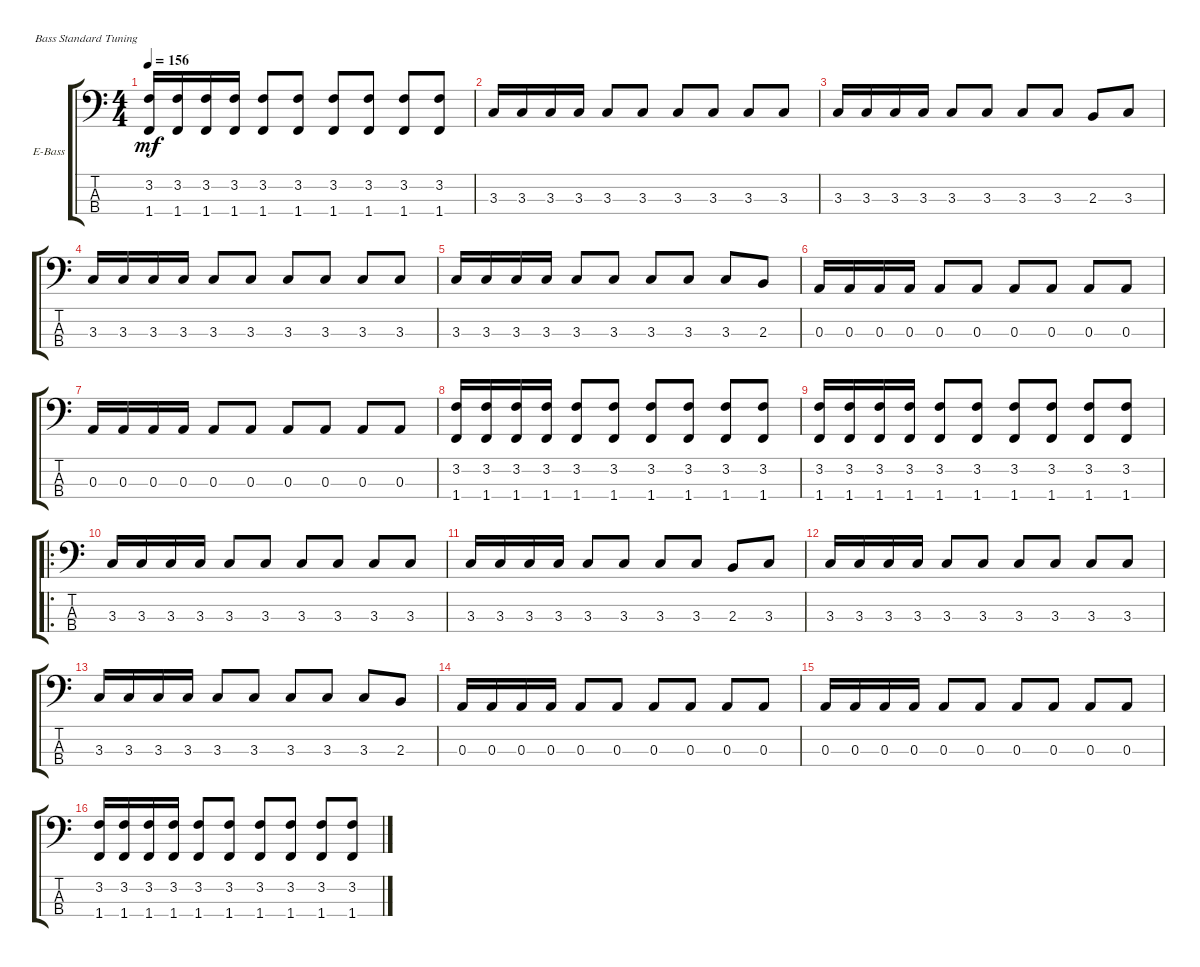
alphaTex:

\defaultSystemsLayout 4
\bracketExtendMode groupsimilarinstruments
\firstSystemTrackNameOrientation horizontal
\otherSystemsTrackNameOrientation horizontal
\track ("Electric Bass" "E-Bass") {instrument electricbassfinger}
\staff {score tabs}
\tuning (G2 D2 A1 E1)
\ts (4 4)
\tempo 156
\clef f4
\ks c
(1.4 3.2).16{dy mf} (1.4 3.2).16 (1.4 3.2).16 (1.4 3.2).16 (1.4 3.2).8 (1.4 3.2).8 (1.4 3.2).8 (1.4 3.2).8 (1.4 3.2).8 (1.4 3.2).8 |
3.3.16 3.3.16 3.3.16 3.3.16 3.3.8 3.3.8 3.3.8 3.3.8 3.3.8 3.3.8 |
3.3.16 3.3.16 3.3.16 3.3.16 3.3.8 3.3.8 3.3.8 3.3.8 2.3.8 3.3.8 |
3.3.16 3.3.16 3.3.16 3.3.16 3.3.8 3.3.8 3.3.8 3.3.8 3.3.8 3.3.8 |
3.3.16 3.3.16 3.3.16 3.3.16 3.3.8 3.3.8 3.3.8 3.3.8 3.3.8 2.3.8 |
0.3.16 0.3.16 0.3.16 0.3.16 0.3.8 0.3.8 0.3.8 0.3.8 0.3.8 0.3.8 |
0.3.16 0.3.16 0.3.16 0.3.16 0.3.8 0.3.8 0.3.8 0.3.8 0.3.8 0.3.8 |
(1.4 3.2).16 (1.4 3.2).16 (1.4 3.2).16 (1.4 3.2).16 (1.4 3.2).8 (1.4 3.2).8 (1.4 3.2).8 (1.4 3.2).8 (1.4 3.2).8 (1.4 3.2).8 |
(1.4 3.2).16 (1.4 3.2).16 (1.4 3.2).16 (1.4 3.2).16 (1.4 3.2).8 (1.4 3.2).8 (1.4 3.2).8 (1.4 3.2).8 (1.4 3.2).8 (1.4 3.2).8 |
\ro
3.3.16 3.3.16 3.3.16 3.3.16 3.3.8 3.3.8 3.3.8 3.3.8 3.3.8 3.3.8 |
3.3.16 3.3.16 3.3.16 3.3.16 3.3.8 3.3.8 3.3.8 3.3.8 2.3.8 3.3.8 |
3.3.16 3.3.16 3.3.16 3.3.16 3.3.8 3.3.8 3.3.8 3.3.8 3.3.8 3.3.8 |
3.3.16 3.3.16 3.3.16 3.3.16 3.3.8 3.3.8 3.3.8 3.3.8 3.3.8 2.3.8 |
0.3.16 0.3.16 0.3.16 0.3.16 0.3.8 0.3.8 0.3.8 0.3.8 0.3.8 0.3.8 |
0.3.16 0.3.16 0.3.16 0.3.16 0.3.8 0.3.8 0.3.8 0.3.8 0.3.8 0.3.8 |
(1.4 3.2).16 (1.4 3.2).16 (1.4 3.2).16 (1.4 3.2).16 (1.4 3.2).8 (1.4 3.2).8 (1.4 3.2).8 (1.4 3.2).8 (1.4 3.2).8 (1.4 3.2).8
